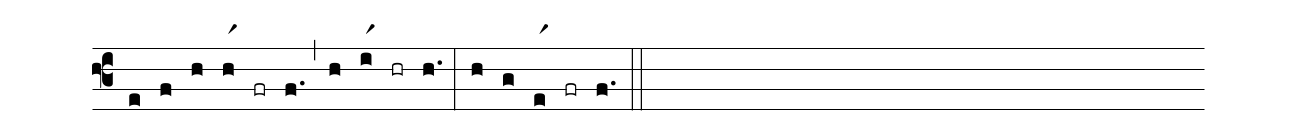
%%
(f3)
(e) (f)
(h) (hr1) (fr) (f.) (,)
(h) (ir1) (hr) (h.) (:)
(h) (g) (er1) (fr) (f.) (::)
